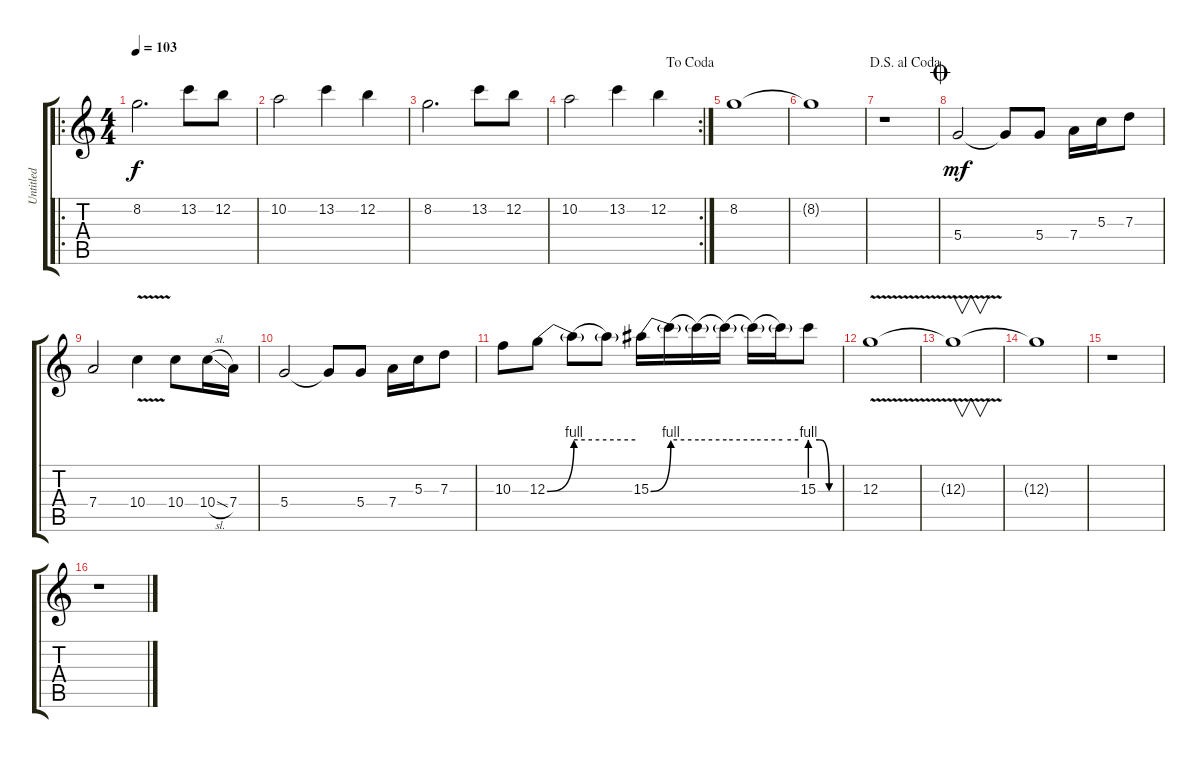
\track ("Untitled" "Untitled") {instrument overdrivenguitar}
\staff {score tabs}
\tuning (E4 B3 G3 D3 A2 E2) {hide}
\ro
\ts (4 4)
\tempo 103
\clef g2
\ks c
8.2.2{d dy f} 13.2.8 12.2.8 |
10.2.2 13.2.4 12.2.4 |
8.2.2{d} 13.2.8 12.2.8 |
\rc 2
\jump dacoda
10.2.2 13.2.4 12.2.4 |
8.2.1 |
8.2{t}.1 |
\jump dalsegnoalcoda
r.1 |
\jump coda
5.4.2{dy mf} 5.4{t}.8 5.4.8 7.4.16 5.3.16 7.3.8 |
7.4.2 10.4{v}.4 10.4.8 10.4{sl}.16 7.4.16 |
5.4.2 5.4{t}.8 5.4.8 7.4.16 5.3.16 7.3.8 |
10.3.8 12.3{be (bend 0 0 60 4)}.8 12.3{be (hold 0 4 60 4) t}.8 12.3{t}.8 15.3{be (bend 0 0 60 4)}.16 15.3{be (hold 0 4 60 4) t}.16 15.3{be (hold 0 4 60 4) t}.16 15.3{be (hold 0 4 60 4) t}.16 15.3{be (hold 0 4 60 4) t}.16 15.3{be (hold 0 4 60 4) t}.16 15.3{be (custom 0 4 20 4 40 0 60 0)}.8 |
12.3{v}.1 |
12.3{t}.1{v} |
12.3{t}.1 |
r.1 |
r.1
